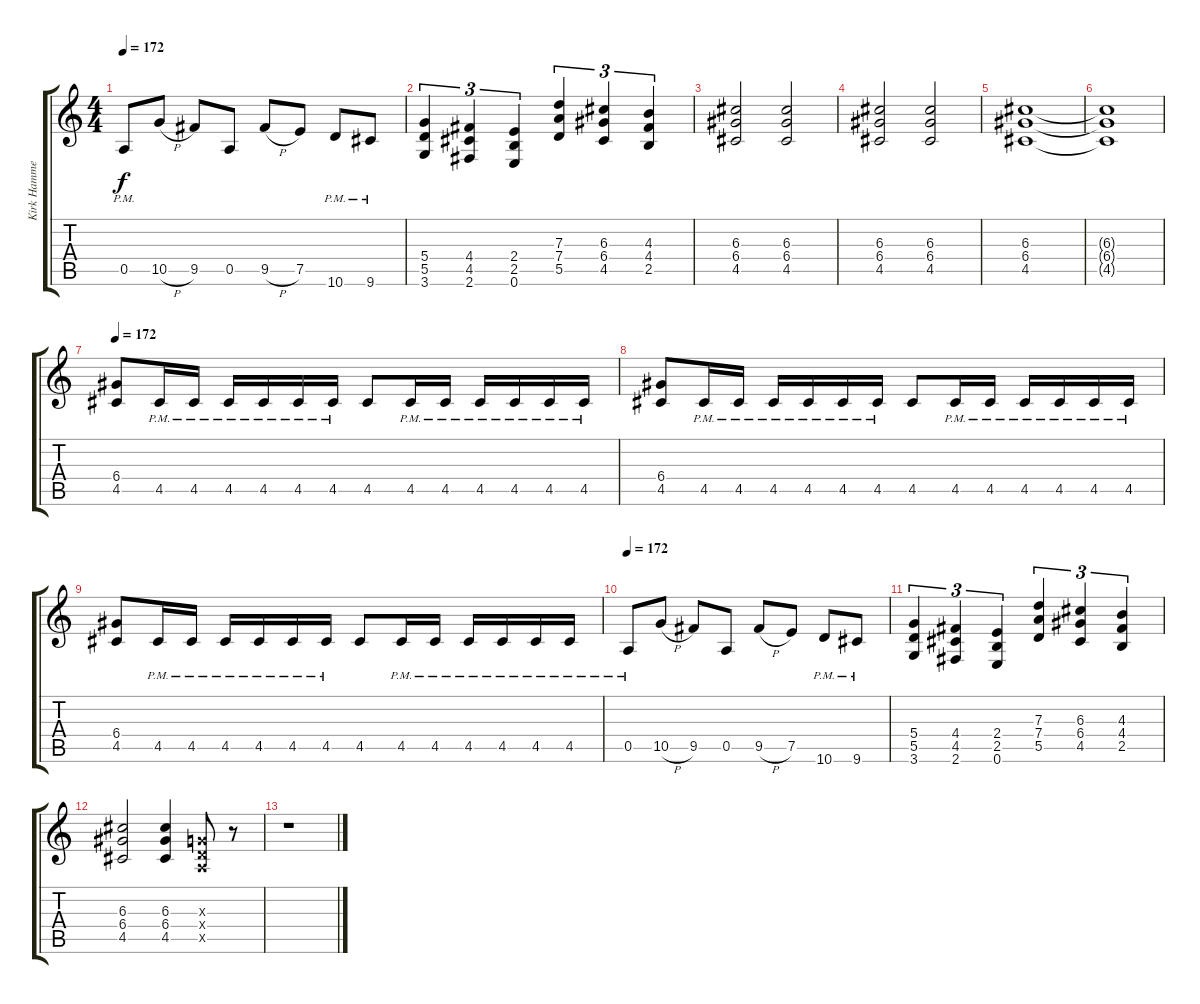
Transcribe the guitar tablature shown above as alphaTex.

\track ("Kirk Hammett Rhythm" "Kirk Hamme") {instrument distortionguitar}
\staff {score tabs}
\tuning (E4 B3 G3 D3 A2 E2) {hide}
\ts (4 4)
\tempo 172
\clef g2
\ks c
0.5{pm}.8{dy f} 10.5{h}.8 9.5.8 0.5.8 9.5{h}.8 7.5.8 10.6{pm}.8 9.6{pm}.8 |
(5.4 5.5 3.6).4{tu (3 2)} (4.4 4.5 2.6).4{tu (3 2)} (2.4 2.5 0.6).4{tu (3 2)} (7.3 7.4 5.5).4{tu (3 2)} (6.3 6.4 4.5).4{tu (3 2)} (4.3 4.4 2.5).4{tu (3 2)} |
(6.3 6.4 4.5).2 (6.3 6.4 4.5).2 |
(6.3 6.4 4.5).2 (6.3 6.4 4.5).2 |
(6.3 6.4 4.5).1 |
(6.3{t} 6.4{t} 4.5{t}).1 |
\tempo 172
(6.4 4.5).8 4.5{pm}.16 4.5{pm}.16 4.5{pm}.16 4.5{pm}.16 4.5{pm}.16 4.5{pm}.16 4.5.8 4.5{pm}.16 4.5{pm}.16 4.5{pm}.16 4.5{pm}.16 4.5{pm}.16 4.5{pm}.16 |
(6.4 4.5).8 4.5{pm}.16 4.5{pm}.16 4.5{pm}.16 4.5{pm}.16 4.5{pm}.16 4.5{pm}.16 4.5.8 4.5{pm}.16 4.5{pm}.16 4.5{pm}.16 4.5{pm}.16 4.5{pm}.16 4.5{pm}.16 |
(6.4 4.5).8 4.5{pm}.16 4.5{pm}.16 4.5{pm}.16 4.5{pm}.16 4.5{pm}.16 4.5{pm}.16 4.5.8 4.5{pm}.16 4.5{pm}.16 4.5{pm}.16 4.5{pm}.16 4.5{pm}.16 4.5{pm}.16 |
\tempo 172
0.5{pm}.8 10.5{h}.8 9.5.8 0.5.8 9.5{h}.8 7.5.8 10.6{pm}.8 9.6{pm}.8 |
(5.4 5.5 3.6).4{tu (3 2)} (4.4 4.5 2.6).4{tu (3 2)} (2.4 2.5 0.6).4{tu (3 2)} (7.3 7.4 5.5).4{tu (3 2)} (6.3 6.4 4.5).4{tu (3 2)} (4.3 4.4 2.5).4{tu (3 2)} |
(6.3 6.4 4.5).2 (6.3 6.4 4.5).4 (0.3{x} 0.4{x} 0.5{x}).8 r.8 |
r.1
